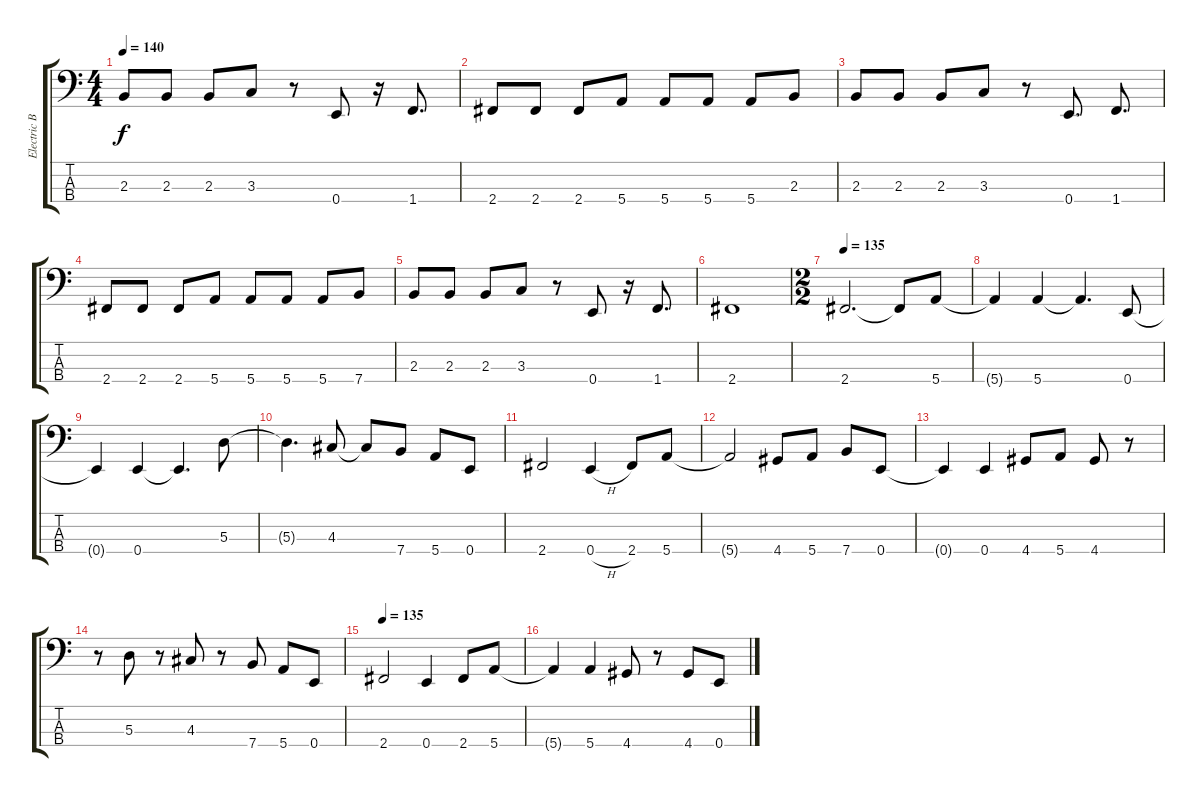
\track ("Electric Bass" "Electric B") {instrument electricbasspick}
\staff {score tabs}
\tuning (G2 D2 A1 E1) {hide}
\ts (4 4)
\tempo 140
\clef f4
\ks c
2.3.8{dy f} 2.3.8 2.3.8 3.3.8 r.8 0.4.8 r.16 1.4.8{d} |
2.4.8 2.4.8 2.4.8 5.4.8 5.4.8 5.4.8 5.4.8 2.3.8 |
2.3.8 2.3.8 2.3.8 3.3.8 r.8 0.4.8{d} 1.4.8{d} |
2.4.8 2.4.8 2.4.8 5.4.8 5.4.8 5.4.8 5.4.8 7.4.8 |
2.3.8 2.3.8 2.3.8 3.3.8 r.8 0.4.8 r.16 1.4.8{d} |
2.4.1 |
\ts (2 2)
\tempo 135
2.4.2{d} 2.4{t}.8 5.4.8 |
5.4{t}.4 5.4.4 5.4{t}.4{d} 0.4.8 |
0.4{t}.4 0.4.4 0.4{t}.4{d} 5.3.8 |
5.3{t}.4{d} 4.3.8 4.3{t}.8 7.4.8 5.4.8 0.4.8 |
2.4.2 0.4{h}.4 2.4.8 5.4.8 |
5.4{t}.2 4.4.8 5.4.8 7.4.8 0.4.8 |
0.4{t}.4 0.4.4 4.4.8 5.4.8 4.4.8 r.8 |
r.8 5.3.8 r.8 4.3.8 r.8 7.4.8 5.4.8 0.4.8 |
\tempo 135
2.4.2 0.4.4 2.4.8 5.4.8 |
5.4{t}.4 5.4.4 4.4.8 r.8 4.4.8 0.4.8
